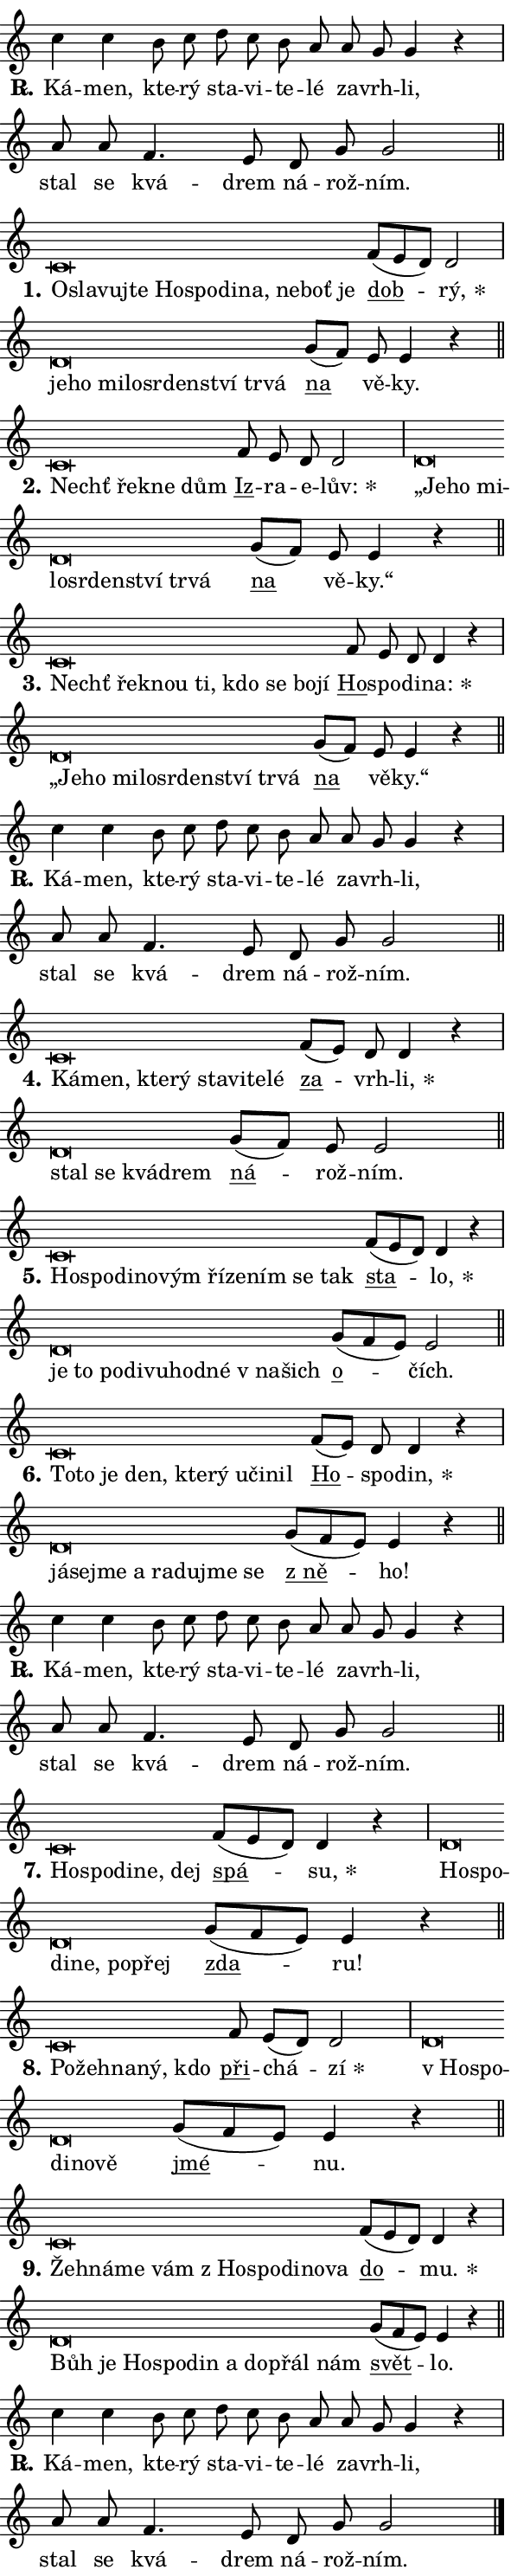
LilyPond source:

\version "2.24.0"
\header { tagline = "" }
\paper {
  indent = 0\cm
  top-margin = 0\cm
  right-margin = 0.13\cm % to fit lyric hyphens
  bottom-margin = 0\cm
  left-margin = 0\cm
  paper-width = 10\cm
  page-breaking = #ly:one-page-breaking
  system-system-spacing.basic-distance = #11
  score-system-spacing.basic-distance = #11
  ragged-last = ##f
}


%% Author: Thomas Morley
%% https://lists.gnu.org/archive/html/lilypond-user/2020-05/msg00002.html
#(define (line-position grob)
"Returns position of @var[grob} in current system:
   @code{'start}, if at first time-step
   @code{'end}, if at last time-step
   @code{'middle} otherwise
"
  (let* ((col (ly:item-get-column grob))
         (ln (ly:grob-object col 'left-neighbor))
         (rn (ly:grob-object col 'right-neighbor))
         (col-to-check-left (if (ly:grob? ln) ln col))
         (col-to-check-right (if (ly:grob? rn) rn col))
         (break-dir-left
           (and
             (ly:grob-property col-to-check-left 'non-musical #f)
             (ly:item-break-dir col-to-check-left)))
         (break-dir-right
           (and
             (ly:grob-property col-to-check-right 'non-musical #f)
             (ly:item-break-dir col-to-check-right))))
        (cond ((eqv? 1 break-dir-left) 'start)
              ((eqv? -1 break-dir-right) 'end)
              (else 'middle))))

#(define (tranparent-at-line-position vctor)
  (lambda (grob)
  "Relying on @code{line-position} select the relevant enry from @var{vctor}.
Used to determine transparency,"
    (case (line-position grob)
      ((end) (not (vector-ref vctor 0)))
      ((middle) (not (vector-ref vctor 1)))
      ((start) (not (vector-ref vctor 2))))))

noteHeadBreakVisibility =
#(define-music-function (break-visibility)(vector?)
"Makes @code{NoteHead}s transparent relying on @var{break-visibility}"
#{
  \override NoteHead.transparent =
    #(tranparent-at-line-position break-visibility)
#})

#(define delete-ledgers-for-transparent-note-heads
  (lambda (grob)
    "Reads whether a @code{NoteHead} is transparent.
If so this @code{NoteHead} is removed from @code{'note-heads} from
@var{grob}, which is supposed to be @code{LedgerLineSpanner}.
As a result ledgers are not printed for this @code{NoteHead}"
    (let* ((nhds-array (ly:grob-object grob 'note-heads))
           (nhds-list
             (if (ly:grob-array? nhds-array)
                 (ly:grob-array->list nhds-array)
                 '()))
           ;; Relies on the transparent-property being done before
           ;; Staff.LedgerLineSpanner.after-line-breaking is executed.
           ;; This is fragile ...
           (to-keep
             (remove
               (lambda (nhd)
                 (ly:grob-property nhd 'transparent #f))
               nhds-list)))
      ;; TODO find a better method to iterate over grob-arrays, similiar
      ;; to filter/remove etc for lists
      ;; For now rebuilt from scratch
      (set! (ly:grob-object grob 'note-heads)  '())
      (for-each
        (lambda (nhd)
          (ly:pointer-group-interface::add-grob grob 'note-heads nhd))
        to-keep))))

squashNotes = {
  \override NoteHead.X-extent = #'(-0.2 . 0.2)
  \override NoteHead.Y-extent = #'(-0.75 . 0)
  \override NoteHead.stencil =
    #(lambda (grob)
       (let ((pos (ly:grob-property grob 'staff-position)))
         (begin
           (if (< pos -7) (display "ERROR: Lower brevis then expected\n") (display ""))
           (if (<= pos -6) ly:text-interface::print ly:note-head::print))))
}
unSquashNotes = {
  \revert NoteHead.X-extent
  \revert NoteHead.Y-extent
  \revert NoteHead.stencil
}

hideNotes = \noteHeadBreakVisibility #begin-of-line-visible
unHideNotes = \noteHeadBreakVisibility #all-visible

% work-around for resetting accidentals
% https://lilypond.org/doc/v2.23/Documentation/notation/displaying-rhythms#unmetered-music
cadenzaMeasure = {
  \cadenzaOff
  \partial 1024 s1024
  \cadenzaOn
}

#(define-markup-command (accent layout props text) (markup?)
  "Underline accented syllable"
  (interpret-markup layout props
    #{\markup \override #'(offset . 4.3) \underline { #text }#}))

responsum = \markup \concat {
  "R" \hspace #-1.05 \path #0.1 #'((moveto 0 0.07) (lineto 0.9 0.8)) \hspace #0.05 "."
}

spaceSize = #0.6828661417322834 % exact space size for TeX Gyre Schola

\layout {
  \context {
    \Staff
    \remove "Time_signature_engraver"
    \override LedgerLineSpanner.after-line-breaking = #delete-ledgers-for-transparent-note-heads
  }
  \context {
    \Lyrics {
      \override LyricSpace.minimum-distance = \spaceSize
      \override LyricText.font-name = #"TeX Gyre Schola"
      \override LyricText.font-size = 1
      \override StanzaNumber.font-name = #"TeX Gyre Schola Bold"
      \override StanzaNumber.font-size = 1
    }
  }
  \context {
    \Score 
    \override NoteHead.text =
      #(lambda (grob) 
        (let ((pos (ly:grob-property grob 'staff-position)))
          #{\markup {
            \combine
              \halign #-0.55 \raise #(if (= pos -6) 0 0.5) \override #'(thickness . 2) \draw-line #'(3.2 . 0)
              \musicglyph "noteheads.sM1"
          }#}))
  }
}

% magnetic-lyrics.ily
%
%   written by
%     Jean Abou Samra <jean@abou-samra.fr>
%     Werner Lemberg <wl@gnu.org>
%
%   adapted by
%     Jiri Hon <jiri.hon@gmail.com>
%
% Version 2022-Apr-15

% https://www.mail-archive.com/lilypond-user@gnu.org/msg149350.html

#(define (Left_hyphen_pointer_engraver context)
   "Collect syllable-hyphen-syllable occurrences in lyrics and store
them in properties.  This engraver only looks to the left.  For
example, if the lyrics input is @code{foo -- bar}, it does the
following.

@itemize @bullet
@item
Set the @code{text} property of the @code{LyricHyphen} grob between
@q{foo} and @q{bar} to @code{foo}.

@item
Set the @code{left-hyphen} property of the @code{LyricText} grob with
text @q{foo} to the @code{LyricHyphen} grob between @q{foo} and
@q{bar}.
@end itemize

Use this auxiliary engraver in combination with the
@code{lyric-@/text::@/apply-@/magnetic-@/offset!} hook."
   (let ((hyphen #f)
         (text #f))
     (make-engraver
      (acknowledgers
       ((lyric-syllable-interface engraver grob source-engraver)
        (set! text grob)))
      (end-acknowledgers
       ((lyric-hyphen-interface engraver grob source-engraver)
        ;(when (not (grob::has-interface grob 'lyric-space-interface))
          (set! hyphen grob)));)
      ((stop-translation-timestep engraver)
       (when (and text hyphen)
         (ly:grob-set-object! text 'left-hyphen hyphen))
       (set! text #f)
       (set! hyphen #f)))))

#(define (lyric-text::apply-magnetic-offset! grob)
   "If the space between two syllables is less than the value in
property @code{LyricText@/.details@/.squash-threshold}, move the right
syllable to the left so that it gets concatenated with the left
syllable.

Use this function as a hook for
@code{LyricText@/.after-@/line-@/breaking} if the
@code{Left_@/hyphen_@/pointer_@/engraver} is active."
   (let ((hyphen (ly:grob-object grob 'left-hyphen #f)))
     (when hyphen
       (let ((left-text (ly:spanner-bound hyphen LEFT)))
         (when (grob::has-interface left-text 'lyric-syllable-interface)
           (let* ((common (ly:grob-common-refpoint grob left-text X))
                  (this-x-ext (ly:grob-extent grob common X))
                  (left-x-ext
                   (begin
                     ;; Trigger magnetism for left-text.
                     (ly:grob-property left-text 'after-line-breaking)
                     (ly:grob-extent left-text common X)))
                  ;; `delta` is the gap width between two syllables.
                  (delta (- (interval-start this-x-ext)
                            (interval-end left-x-ext)))
                  (details (ly:grob-property grob 'details))
                  (threshold (assoc-get 'squash-threshold details 0.2)))
             (when (< delta threshold)
               (let* (;; We have to manipulate the input text so that
                      ;; ligatures crossing syllable boundaries are not
                      ;; disabled.  For languages based on the Latin
                      ;; script this is essentially a beautification.
                      ;; However, for non-Western scripts it can be a
                      ;; necessity.
                      (lt (ly:grob-property left-text 'text))
                      (rt (ly:grob-property grob 'text))
                      (is-space (grob::has-interface hyphen 'lyric-space-interface))
                      (space (if is-space " " ""))
                      (extra-delta (if is-space spaceSize 0))
                      ;; Append new syllable.
                      (ltrt-space (if (and (string? lt) (string? rt))
                                (string-append lt space rt)
                                (make-concat-markup (list lt space rt))))
                      ;; Right-align `ltrt` to the right side.
                      (ltrt-space-markup (grob-interpret-markup
                               grob
                               (make-translate-markup
                                (cons (interval-length this-x-ext) 0)
                                (make-right-align-markup ltrt-space)))))
                 (begin
                   ;; Don't print `left-text`.
                   (ly:grob-set-property! left-text 'stencil #f)
                   ;; Set text and stencil (which holds all collected
                   ;; syllables so far) and shift it to the left.
                   (ly:grob-set-property! grob 'text ltrt-space)
                   (ly:grob-set-property! grob 'stencil ltrt-space-markup)
                   (ly:grob-translate-axis! grob (- (- delta extra-delta)) X))))))))))


#(define (lyric-hyphen::displace-bounds-first grob)
   ;; Make very sure this callback isn't triggered too early.
   (let ((left (ly:spanner-bound grob LEFT))
         (right (ly:spanner-bound grob RIGHT)))
     (ly:grob-property left 'after-line-breaking)
     (ly:grob-property right 'after-line-breaking)
     (ly:lyric-hyphen::print grob)))

squashThreshold = #0.4

\layout {
  \context {
    \Lyrics
    \consists #Left_hyphen_pointer_engraver
    \override LyricText.after-line-breaking =
      #lyric-text::apply-magnetic-offset!
    \override LyricHyphen.stencil = #lyric-hyphen::displace-bounds-first
    \override LyricText.details.squash-threshold = \squashThreshold
    \override LyricHyphen.minimum-distance = 0
    \override LyricHyphen.minimum-length = \squashThreshold
  }
}

squashText = \override LyricText.details.squash-threshold = 9999
unSquashText = \override LyricText.details.squash-threshold = \squashThreshold

leftText = \override LyricText.self-alignment-X = #LEFT
unLeftText = \revert LyricText.self-alignment-X

starOffset = #(lambda (grob) 
                (let ((x_offset (ly:self-alignment-interface::aligned-on-x-parent grob)))
                  (if (= x_offset 0) 0 (+ x_offset 1.2))))

star = #(define-music-function (syllable)(string?)
"Append star separator at the end of a syllable"
#{
  \once \override LyricText.X-offset = #starOffset
  \lyricmode { \markup {
    #syllable
    \override #'((font-name . "TeX Gyre Schola Bold")) \hspace #0.2 \lower #0.65 \larger "*"
  } }
#})

starAccent = #(define-music-function (syllable)(string?)
"Append star separator at the end of a syllable and make accent"
#{
  \once \override LyricText.X-offset = #starOffset
  \lyricmode { \markup {
    \accent #syllable
    \override #'((font-name . "TeX Gyre Schola Bold")) \hspace #0.2 \lower #0.65 \larger "*"
  } }
#})

breath = #(define-music-function (syllable)(string?)
"Append breathing indicator at the end of a syllable"
#{
  \lyricmode { \markup { #syllable "+" } }
#})

optionalBreath = #(define-music-function (syllable)(string?)
"Append optional breathing indicator at the end of a syllable"
#{
  \lyricmode { \markup { #syllable "(+)" } }
#})


\score {
    <<
        \new Voice = "melody" { \cadenzaOn \key c \major \relative { c''4 c b8 c d c b a \bar "" a g g4 r \cadenzaMeasure \bar "|" a8 a \bar "" f4. e8 d g g2 \cadenzaMeasure \bar "||" \break } }
        \new Lyrics \lyricsto "melody" { \lyricmode { \set stanza = \responsum
Ká -- men, kte -- rý sta -- vi -- te -- lé za -- vrh -- li, stal se kvá -- drem ná -- rož -- ním. } }
    >>
    \layout {}
}

\score {
    <<
        \new Voice = "melody" { \cadenzaOn \key c \major \relative { \squashNotes c'\breve*1/16 \hideNotes \breve*1/16 \bar "" \breve*1/16 \bar "" \breve*1/16 \bar "" \breve*1/16 \bar "" \breve*1/16 \bar "" \breve*1/16 \bar "" \breve*1/16 \bar "" \breve*1/16 \bar "" \breve*1/16 \breve*1/16 \bar "" \unHideNotes \unSquashNotes \bar "" f8[( e d)] d2 \cadenzaMeasure \bar "|" \squashNotes d\breve*1/16 \hideNotes \breve*1/16 \bar "" \breve*1/16 \bar "" \breve*1/16 \bar "" \breve*1/16 \bar "" \breve*1/16 \bar "" \breve*1/16 \bar "" \breve*1/16 \breve*1/16 \bar "" \unHideNotes \unSquashNotes \bar "" g8[( f)] e e4 r \cadenzaMeasure \bar "||" \break } }
        \new Lyrics \lyricsto "melody" { \lyricmode { \set stanza = "1."
\leftText O -- \squashText sla -- vuj -- te Ho -- spo -- di -- na, ne -- boť je \unLeftText \unSquashText \markup \accent dob -- \star rý, \leftText je -- \squashText ho mi -- lo -- sr -- den -- ství tr -- vá \unLeftText \unSquashText \markup \accent na vě -- ky. } }
    >>
    \layout {}
}

\score {
    <<
        \new Voice = "melody" { \cadenzaOn \key c \major \relative { \squashNotes c'\breve*1/16 \hideNotes \breve*1/16 \bar "" \breve*1/16 \breve*1/16 \bar "" \unHideNotes \unSquashNotes \bar "" f8 e d d2 \cadenzaMeasure \bar "|" \squashNotes d\breve*1/16 \hideNotes \breve*1/16 \bar "" \breve*1/16 \bar "" \breve*1/16 \bar "" \breve*1/16 \bar "" \breve*1/16 \bar "" \breve*1/16 \bar "" \breve*1/16 \breve*1/16 \bar "" \unHideNotes \unSquashNotes \bar "" g8[( f)] e e4 r \cadenzaMeasure \bar "||" \break } }
        \new Lyrics \lyricsto "melody" { \lyricmode { \set stanza = "2."
\leftText Nechť \squashText řek -- ne dům \unLeftText \unSquashText \markup \accent Iz -- ra -- e -- \star lův: \leftText „Je -- \squashText ho mi -- lo -- sr -- den -- ství tr -- vá \unLeftText \unSquashText \markup \accent na vě -- ky.“ } }
    >>
    \layout {}
}

\score {
    <<
        \new Voice = "melody" { \cadenzaOn \key c \major \relative { \squashNotes c'\breve*1/16 \hideNotes \breve*1/16 \bar "" \breve*1/16 \bar "" \breve*1/16 \bar "" \breve*1/16 \bar "" \breve*1/16 \bar "" \breve*1/16 \breve*1/16 \bar "" \unHideNotes \unSquashNotes \bar "" f8 e d d4 r \cadenzaMeasure \bar "|" \squashNotes d\breve*1/16 \hideNotes \breve*1/16 \bar "" \breve*1/16 \bar "" \breve*1/16 \bar "" \breve*1/16 \bar "" \breve*1/16 \bar "" \breve*1/16 \bar "" \breve*1/16 \breve*1/16 \bar "" \unHideNotes \unSquashNotes \bar "" g8[( f)] e e4 r \cadenzaMeasure \bar "||" \break } }
        \new Lyrics \lyricsto "melody" { \lyricmode { \set stanza = "3."
\leftText Nechť \squashText řek -- nou ti, kdo se bo -- jí \unLeftText \unSquashText \markup \accent Ho -- spo -- di -- \star na: \leftText „Je -- \squashText ho mi -- lo -- sr -- den -- ství tr -- vá \unLeftText \unSquashText \markup \accent na vě -- ky.“ } }
    >>
    \layout {}
}

\score {
    <<
        \new Voice = "melody" { \cadenzaOn \key c \major \relative { c''4 c b8 c d c b a \bar "" a g g4 r \cadenzaMeasure \bar "|" a8 a \bar "" f4. e8 d g g2 \cadenzaMeasure \bar "||" \break } }
        \new Lyrics \lyricsto "melody" { \lyricmode { \set stanza = \responsum
Ká -- men, kte -- rý sta -- vi -- te -- lé za -- vrh -- li, stal se kvá -- drem ná -- rož -- ním. } }
    >>
    \layout {}
}

\score {
    <<
        \new Voice = "melody" { \cadenzaOn \key c \major \relative { \squashNotes c'\breve*1/16 \hideNotes \breve*1/16 \bar "" \breve*1/16 \bar "" \breve*1/16 \bar "" \breve*1/16 \bar "" \breve*1/16 \bar "" \breve*1/16 \breve*1/16 \bar "" \unHideNotes \unSquashNotes \bar "" f8[( e)] d d4 r \cadenzaMeasure \bar "|" \squashNotes d\breve*1/16 \hideNotes \breve*1/16 \bar "" \breve*1/16 \breve*1/16 \bar "" \unHideNotes \unSquashNotes \bar "" g8[( f)] e e2 \cadenzaMeasure \bar "||" \break } }
        \new Lyrics \lyricsto "melody" { \lyricmode { \set stanza = "4."
\leftText Ká -- \squashText men, kte -- rý sta -- vi -- te -- lé \unLeftText \unSquashText \markup \accent za -- vrh -- \star li, \leftText stal \squashText se kvá -- drem \unLeftText \unSquashText \markup \accent ná -- rož -- ním. } }
    >>
    \layout {}
}

\score {
    <<
        \new Voice = "melody" { \cadenzaOn \key c \major \relative { \squashNotes c'\breve*1/16 \hideNotes \breve*1/16 \bar "" \breve*1/16 \bar "" \breve*1/16 \bar "" \breve*1/16 \bar "" \breve*1/16 \bar "" \breve*1/16 \bar "" \breve*1/16 \bar "" \breve*1/16 \breve*1/16 \bar "" \unHideNotes \unSquashNotes \bar "" f8[( e d)] d4 r \cadenzaMeasure \bar "|" \squashNotes d\breve*1/16 \hideNotes \breve*1/16 \bar "" \breve*1/16 \bar "" \breve*1/16 \bar "" \breve*1/16 \bar "" \breve*1/16 \bar "" \breve*1/16 \bar "" \breve*1/16 \breve*1/16 \bar "" \unHideNotes \unSquashNotes \bar "" g8[( f e)] e2 \cadenzaMeasure \bar "||" \break } }
        \new Lyrics \lyricsto "melody" { \lyricmode { \set stanza = "5."
\leftText Ho -- \squashText spo -- di -- no -- vým ří -- ze -- ním se tak \unLeftText \unSquashText \markup \accent sta -- \star lo, \leftText je \squashText to po -- di -- vu -- hod -- né "v na" -- šich \unLeftText \unSquashText \markup \accent o -- čích. } }
    >>
    \layout {}
}

\score {
    <<
        \new Voice = "melody" { \cadenzaOn \key c \major \relative { \squashNotes c'\breve*1/16 \hideNotes \breve*1/16 \bar "" \breve*1/16 \bar "" \breve*1/16 \bar "" \breve*1/16 \bar "" \breve*1/16 \bar "" \breve*1/16 \bar "" \breve*1/16 \breve*1/16 \bar "" \unHideNotes \unSquashNotes \bar "" f8[( e)] d d4 r \cadenzaMeasure \bar "|" \squashNotes d\breve*1/16 \hideNotes \breve*1/16 \bar "" \breve*1/16 \bar "" \breve*1/16 \bar "" \breve*1/16 \bar "" \breve*1/16 \bar "" \breve*1/16 \breve*1/16 \bar "" \unHideNotes \unSquashNotes \bar "" g8[( f e)] e4 r \cadenzaMeasure \bar "||" \break } }
        \new Lyrics \lyricsto "melody" { \lyricmode { \set stanza = "6."
\leftText To -- \squashText to je den, kte -- rý u -- či -- nil \unLeftText \unSquashText \markup \accent Ho -- spo -- \star din, \leftText já -- \squashText sej -- me a ra -- du -- jme se \unLeftText \unSquashText \markup \accent "z ně" -- ho! } }
    >>
    \layout {}
}

\score {
    <<
        \new Voice = "melody" { \cadenzaOn \key c \major \relative { c''4 c b8 c d c b a \bar "" a g g4 r \cadenzaMeasure \bar "|" a8 a \bar "" f4. e8 d g g2 \cadenzaMeasure \bar "||" \break } }
        \new Lyrics \lyricsto "melody" { \lyricmode { \set stanza = \responsum
Ká -- men, kte -- rý sta -- vi -- te -- lé za -- vrh -- li, stal se kvá -- drem ná -- rož -- ním. } }
    >>
    \layout {}
}

\score {
    <<
        \new Voice = "melody" { \cadenzaOn \key c \major \relative { \squashNotes c'\breve*1/16 \hideNotes \breve*1/16 \bar "" \breve*1/16 \bar "" \breve*1/16 \breve*1/16 \bar "" \unHideNotes \unSquashNotes \bar "" f8[( e d)] d4 r \cadenzaMeasure \bar "|" \squashNotes d\breve*1/16 \hideNotes \breve*1/16 \bar "" \breve*1/16 \bar "" \breve*1/16 \bar "" \breve*1/16 \breve*1/16 \bar "" \unHideNotes \unSquashNotes \bar "" g8[( f e)] e4 r \cadenzaMeasure \bar "||" \break } }
        \new Lyrics \lyricsto "melody" { \lyricmode { \set stanza = "7."
\leftText Ho -- \squashText spo -- di -- ne, dej \unLeftText \unSquashText \markup \accent spá -- \star su, \leftText Ho -- \squashText spo -- di -- ne, po -- přej \unLeftText \unSquashText \markup \accent zda -- ru! } }
    >>
    \layout {}
}

\score {
    <<
        \new Voice = "melody" { \cadenzaOn \key c \major \relative { \squashNotes c'\breve*1/16 \hideNotes \breve*1/16 \bar "" \breve*1/16 \bar "" \breve*1/16 \breve*1/16 \bar "" \unHideNotes \unSquashNotes \bar "" f8 e[( d)] d2 \cadenzaMeasure \bar "|" \squashNotes d\breve*1/16 \hideNotes \breve*1/16 \bar "" \breve*1/16 \bar "" \breve*1/16 \breve*1/16 \bar "" \unHideNotes \unSquashNotes \bar "" g8[( f e)] e4 r \cadenzaMeasure \bar "||" \break } }
        \new Lyrics \lyricsto "melody" { \lyricmode { \set stanza = "8."
\leftText Po -- \squashText žeh -- na -- ný, kdo \unLeftText \unSquashText \markup \accent při -- chá -- \star zí \leftText "v Ho" -- \squashText spo -- di -- no -- vě \unLeftText \unSquashText \markup \accent jmé -- nu. } }
    >>
    \layout {}
}

\score {
    <<
        \new Voice = "melody" { \cadenzaOn \key c \major \relative { \squashNotes c'\breve*1/16 \hideNotes \breve*1/16 \bar "" \breve*1/16 \bar "" \breve*1/16 \bar "" \breve*1/16 \bar "" \breve*1/16 \bar "" \breve*1/16 \bar "" \breve*1/16 \breve*1/16 \bar "" \unHideNotes \unSquashNotes \bar "" f8[( e d)] d4 r \cadenzaMeasure \bar "|" \squashNotes d\breve*1/16 \hideNotes \breve*1/16 \bar "" \breve*1/16 \bar "" \breve*1/16 \bar "" \breve*1/16 \bar "" \breve*1/16 \bar "" \breve*1/16 \bar "" \breve*1/16 \breve*1/16 \bar "" \unHideNotes \unSquashNotes \bar "" g8[( f e)] e4 r \cadenzaMeasure \bar "||" \break } }
        \new Lyrics \lyricsto "melody" { \lyricmode { \set stanza = "9."
\leftText Žeh -- \squashText ná -- me vám "z Ho" -- spo -- di -- no -- va \unLeftText \unSquashText \markup \accent do -- \star mu. \leftText Bůh \squashText je Ho -- spo -- din a do -- přál nám \unLeftText \unSquashText \markup \accent svět -- lo. } }
    >>
    \layout {}
}

\score {
    <<
        \new Voice = "melody" { \cadenzaOn \key c \major \relative { c''4 c b8 c d c b a \bar "" a g g4 r \cadenzaMeasure \bar "|" a8 a \bar "" f4. e8 d g g2 \cadenzaMeasure \bar "||" \break } \bar "|." }
        \new Lyrics \lyricsto "melody" { \lyricmode { \set stanza = \responsum
Ká -- men, kte -- rý sta -- vi -- te -- lé za -- vrh -- li, stal se kvá -- drem ná -- rož -- ním. } }
    >>
    \layout {}
}
